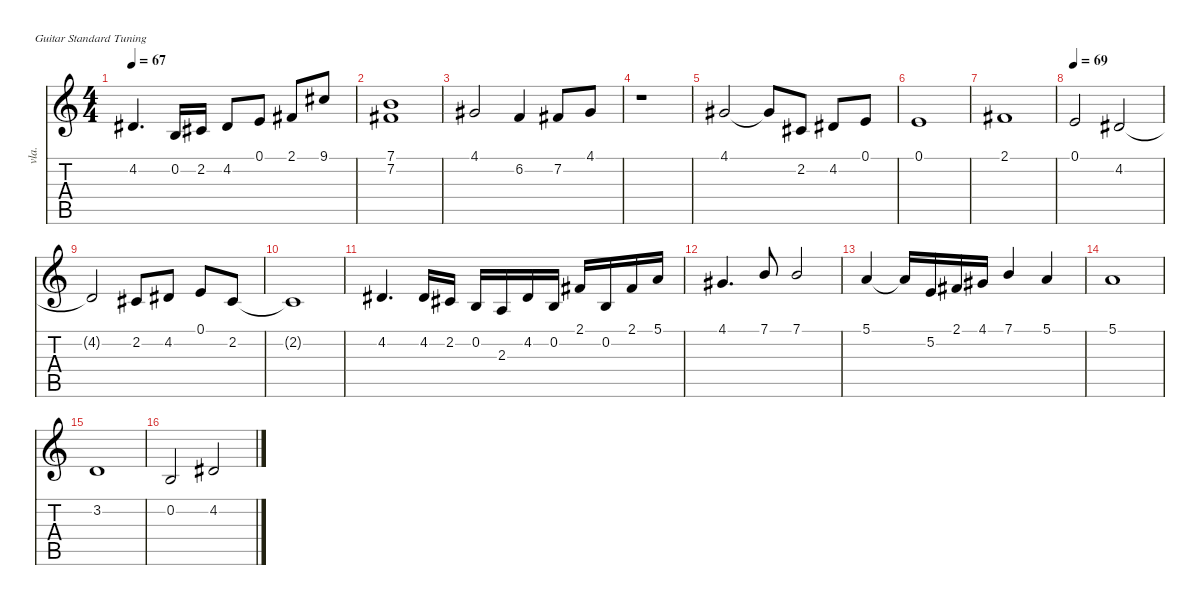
\defaultSystemsLayout 4
\hideDynamics
\bracketExtendMode nobrackets
\otherSystemsTrackNameOrientation horizontal
\track ("Track 5" "vla.") {instrument viola}
\staff {score tabs}
\tuning (E4 B3 G3 D3 A2 E2)
\ts (4 4)
\tempo 67
\clef g2
\ks c
4.2{acc #}.4{d dy f beam Up} 0.2.16{beam Up} 2.2{acc #}.16{beam Up} 4.2{acc #}.8{beam Up} 0.1.8{beam Up} 2.1{acc #}.8{beam Up} 9.1{acc #}.8{beam Up} |
(7.1 7.2{acc #}).1{beam Up} |
4.1{acc #}.2{beam Up} 6.2.4{beam Up} 7.2{acc #}.8{beam Up} 4.1{acc #}.8{dy mp beam Up} |
r.1{beam Down} |
4.1{acc #}.2{beam Up} 4.1{t acc #}.8{dy f beam Up} 2.2{acc #}.8{dy ff beam Up} 4.2{acc #}.8{beam Up} 0.1.8{beam Up} |
0.1.1{dy fff beam Up} |
2.1{acc #}.1{dy f beam Up} |
\tempo 69
0.1.2{beam Up} 4.2{acc #}.2{beam Up} |
4.2{t acc #}.2{beam Up} 2.2{acc #}.8{beam Up} 4.2{acc #}.8{beam Up} 0.1.8{beam Up} 2.2{acc #}.8{beam Up} |
2.2{t acc #}.1{beam Up} |
4.2{acc #}.4{d beam Up} 4.2{acc #}.16{dy mf beam Up} 2.2{acc #}.16{beam Up} 0.2.16{beam Up} 2.3.16{dy f beam Up} 4.2{acc #}.16{dy mf beam Up} 0.2.16{dy mp beam Up} 2.1{acc #}.16{dy mf beam Up} 0.2.16{dy p beam Up} 2.1{acc #}.16{dy mf beam Up} 5.1.16{beam Up} |
4.1{acc #}.4{d dy f beam Up} 7.1.8{beam Up} 7.1.2{beam Up} |
5.1.4{dy ff beam Up} 5.1{t}.16{dy f beam Up} 5.2.16{dy ff beam Up} 2.1{acc #}.16{beam Up} 4.1{acc #}.16{beam Up} 7.1.4{dy fff beam Up} 5.1.4{dy f beam Up} |
5.1.1{beam Up} |
3.2.1{beam Up} |
0.2.2{beam Up} 4.2{acc #}.2{dy mf beam Up}
